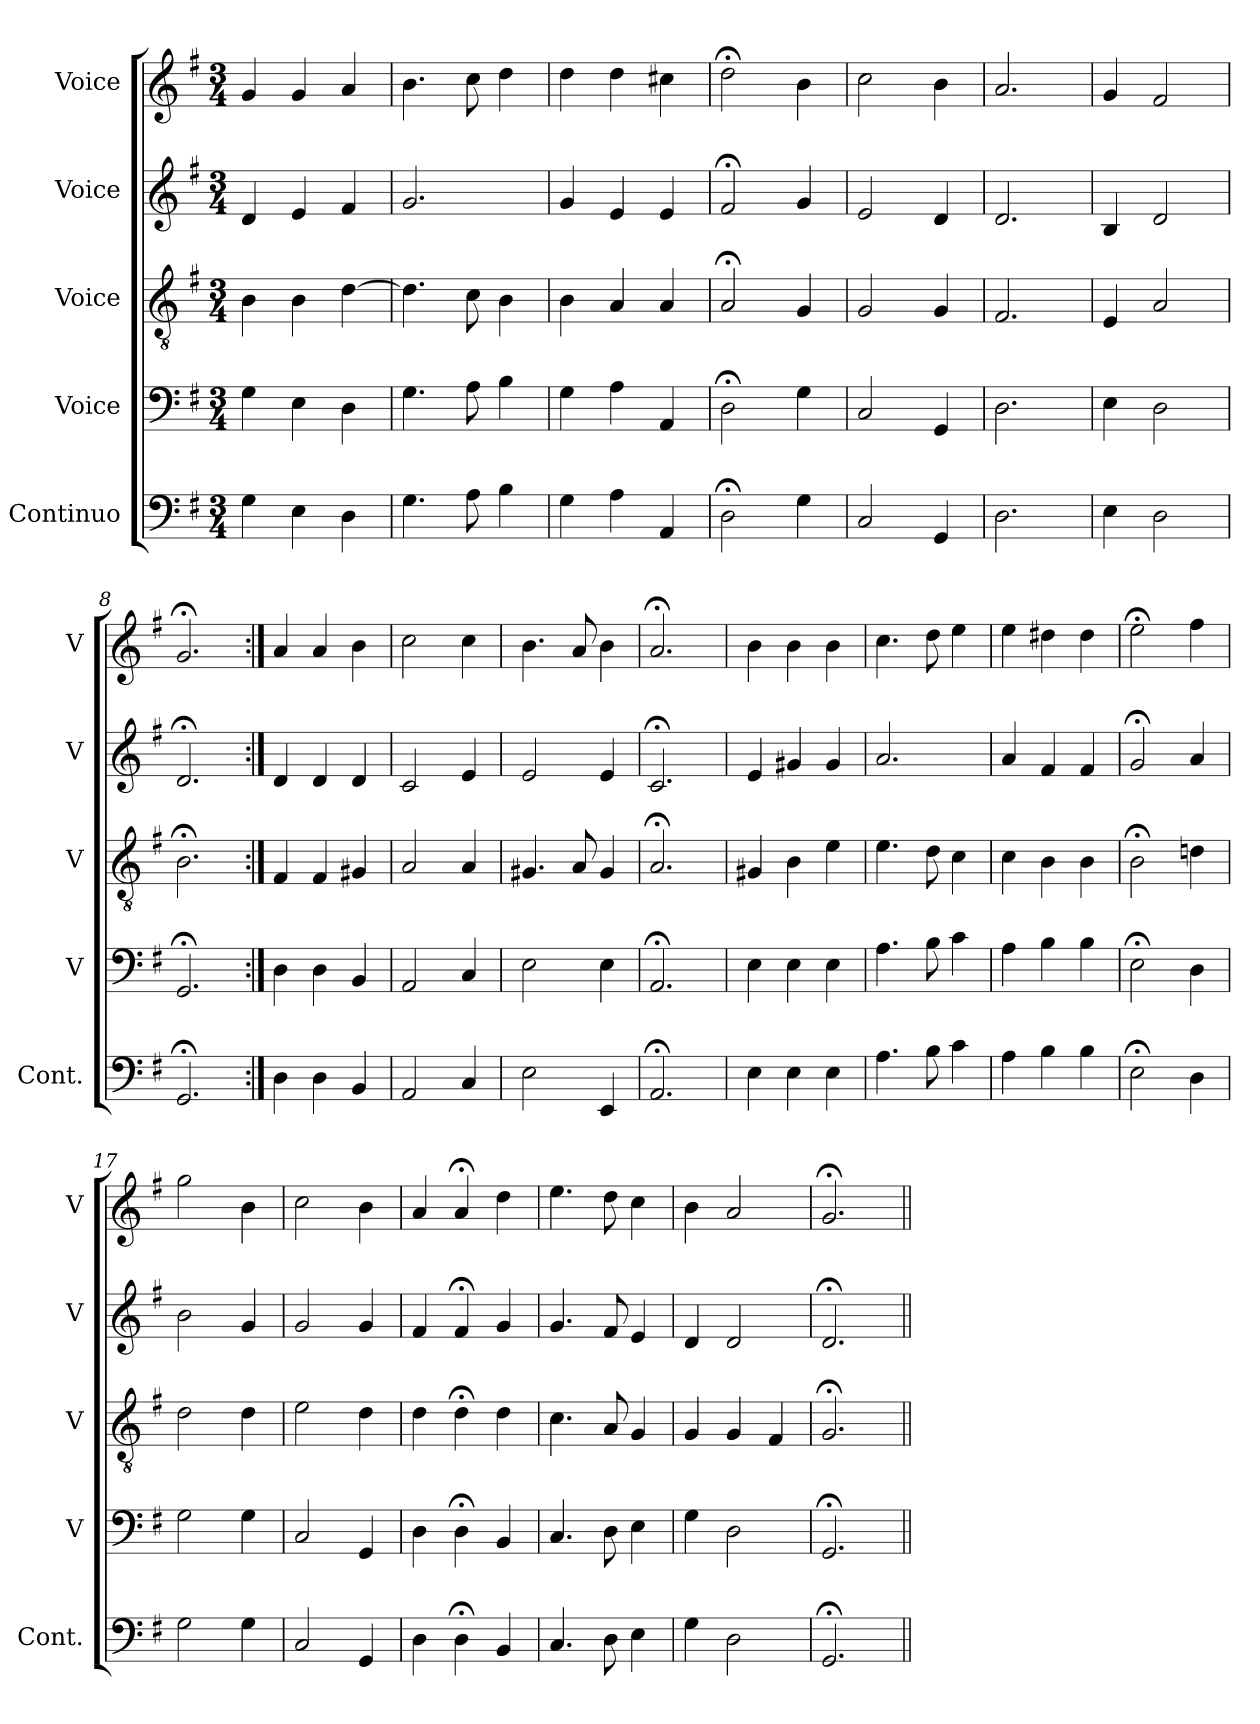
**kern	**kern	**kern	**kern	**kern
*part5	*part4	*part3	*part2	*part1
*staff5	*staff4	*staff3	*staff2	*staff1
*I"Continuo	*I"Voice	*I"Voice	*I"Voice	*I"Voice
*I'Cont.	*I'V	*I'V	*I'V	*I'V
*clefF4	*clefF4	*clefGv2	*clefG2	*clefG2
*ITrd7c12	*	*	*	*
*k[f#]	*k[f#]	*k[f#]	*k[f#]	*k[f#]
*M3/4	*M3/4	*M3/4	*M3/4	*M3/4
=1	=1	=1	=1	=1
4GG\	4G\	4B\	4d/	4g/
4EE\	4E\	4B\	4e/	4g/
4DD\	4D\	[4d\	4f#/	4a/
=2	=2	=2	=2	=2
4.GG\	4.G\	4.d\]	2.g/	4.b\
8AA\	8A\	8c\	.	8cc\
4BB\	4B\	4B\	.	4dd\
=3	=3	=3	=3	=3
4GG\	4G\	4B\	4g/	4dd\
4AA\	4A\	4A/	4e/	4dd\
4AAA/	4AA/	4A/	4e/	4cc#X\
=4	=4	=4	=4	=4
2DD;<\	2D;<\	2A;</	2f#;</	2dd;<\
4GG\	4G\	4G/	4g/	4b\
=5	=5	=5	=5	=5
2CC/	2C/	2G/	2e/	2cc\
4GGG/	4GG/	4G/	4d/	4b\
=6	=6	=6	=6	=6
2.DD\	2.D\	2.F#/	2.d/	2.a/
=7	=7	=7	=7	=7
4EE\	4E\	4E/	4B/	4g/
2DD\	2D\	2A/	2d/	2f#/
=8	=8	=8	=8	=8
2.GGG;</	2.GG;</	2.B;<\	2.d;</	2.g;</
=9:|!	=9:|!	=9:|!	=9:|!	=9:|!
4DD\	4D\	4F#/	4d/	4a/
4DD\	4D\	4F#/	4d/	4a/
4BBB/	4BB/	4G#X/	4d/	4b\
=10	=10	=10	=10	=10
2AAA/	2AA/	2A/	2c/	2cc\
4CC/	4C/	4A/	4e/	4cc\
=11	=11	=11	=11	=11
2EE\	2E\	4.G#X/	2e/	4.b\
.	.	8A/	.	8a/
4EEE/	4E\	4G#/	4e/	4b\
=12	=12	=12	=12	=12
2.AAA;</	2.AA;</	2.A;</	2.c;</	2.a;</
!!LO:LB:g=z
=13	=13	=13	=13	=13
4EE\	4E\	4G#X/	4e/	4b\
4EE\	4E\	4B\	4g#X/	4b\
4EE\	4E\	4e\	4g#/	4b\
=14	=14	=14	=14	=14
4.AA\	4.A\	4.e\	2.a/	4.cc\
8BB\	8B\	8d\	.	8dd\
4C\	4c\	4c\	.	4ee\
=15	=15	=15	=15	=15
4AA\	4A\	4c\	4a/	4ee\
4BB\	4B\	4B\	4f#/	4dd#X\
4BB\	4B\	4B\	4f#/	4dd#\
=16	=16	=16	=16	=16
2EE;<\	2E;<\	2B;<\	2g;</	2ee;<\
4DD\	4D\	4dn\	4a/	4ff#\
=17	=17	=17	=17	=17
2GG\	2G\	2d\	2b\	2gg\
4GG\	4G\	4d\	4g/	4b\
=18	=18	=18	=18	=18
2CC/	2C/	2e\	2g/	2cc\
4GGG/	4GG/	4d\	4g/	4b\
=19	=19	=19	=19	=19
4DD\	4D\	4d\	4f#/	4a/
4DD;<\	4D;<\	4d;<\	4f#;</	4a;</
4BBB/	4BB/	4d\	4g/	4dd\
=20	=20	=20	=20	=20
4.CC/	4.C/	4.c\	4.g/	4.ee\
8DD\	8D\	8A/	8f#/	8dd\
4EE\	4E\	4G/	4e/	4cc\
=21	=21	=21	=21	=21
4GG\	4G\	4G/	4d/	4b\
2DD\	2D\	4G/	2d/	2a/
.	.	4F#/	.	.
=22	=22	=22	=22	=22
2.GGG;</	2.GG;</	2.G;</	2.d;</	2.g;</
=||	=||	=||	=||	=||
*-	*-	*-	*-	*-
